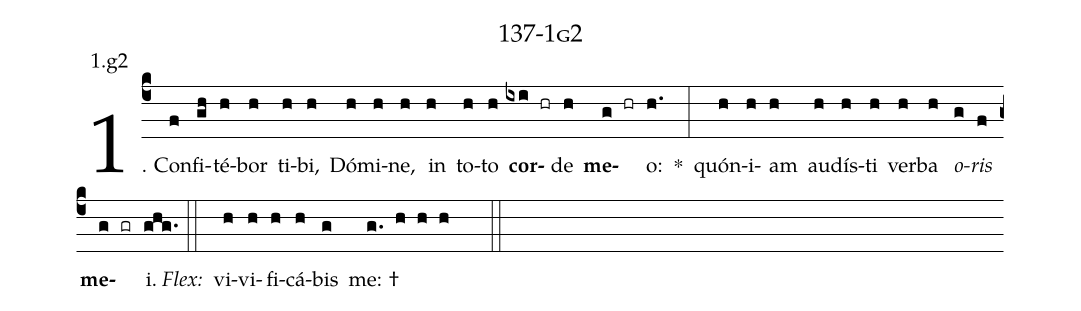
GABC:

name: 137-1g2;
annotation: 1.g2;
%%
(c4)1. Con(f)fi(gh)té(h)bor(h) ti(h)bi,(h) Dó(h)mi(h)ne,(h) in(h) to(h)to(h) <b>cor</b>(ixi hr)de(h) <b>me</b>(g hr)o:(h.) *(:) quón(h)i(h)am(h) au(h)dís(h)ti(h) ver(h)ba(h) <i>o</i>(g)<i>ris</i>(f) <b>me</b>(g gr)i.(ghg.) (::)
<i>Flex:</i>()  vi(h)vi(h)fi(h)cá(h)bis(g) me: †(g. h h h  ::)
